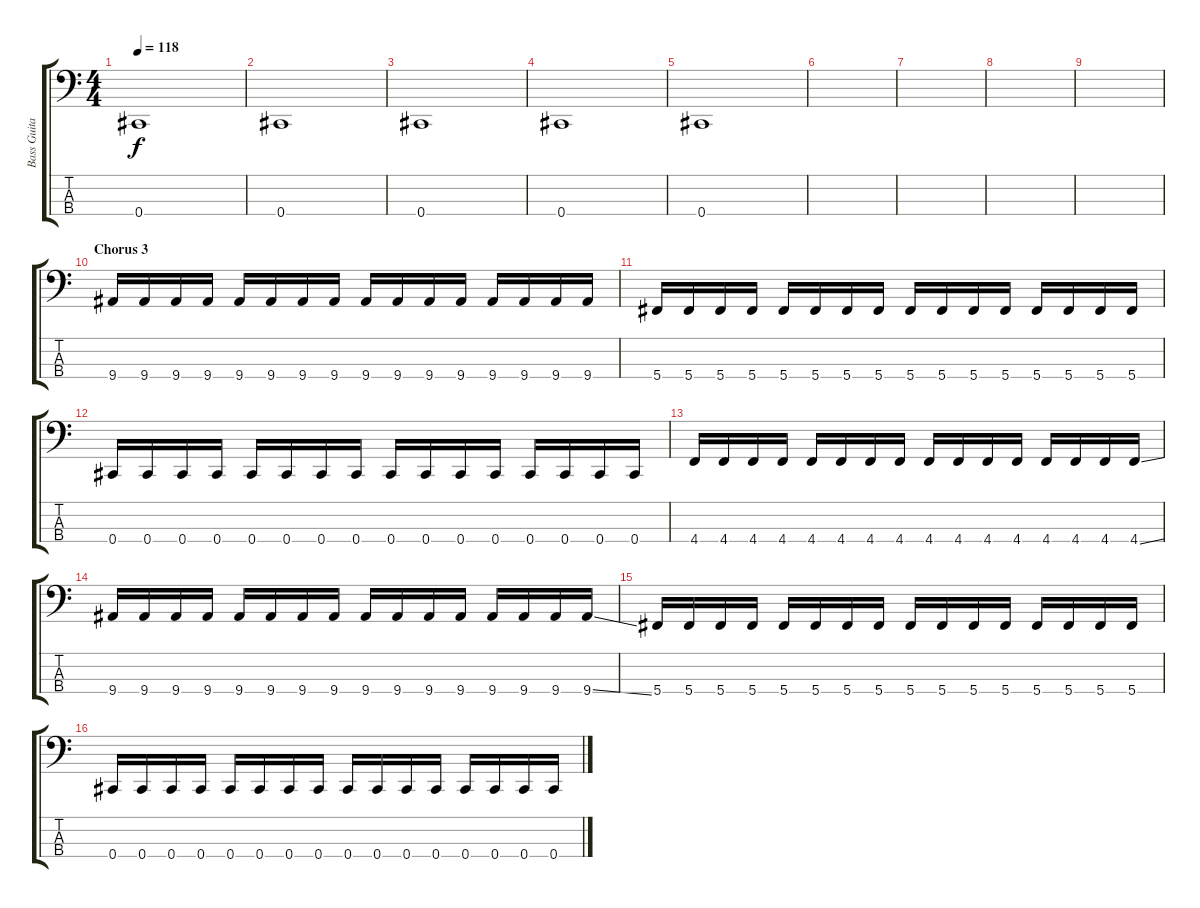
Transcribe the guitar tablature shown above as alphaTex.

\track ("Bass Guitar" "Bass Guita") {instrument electricbassfinger}
\staff {score tabs}
\tuning (Gb2 Db2 Ab1 Db1) {hide}
\ts (4 4)
\tempo 118
\clef f4
\ks c
0.4.1{dy f} |
0.4.1 |
0.4.1 |
0.4.1 |
0.4.1 |
|
|
|
|
\section ("" "Chorus 3")
9.4.16 9.4.16 9.4.16 9.4.16 9.4.16 9.4.16 9.4.16 9.4.16 9.4.16 9.4.16 9.4.16 9.4.16 9.4.16 9.4.16 9.4.16 9.4.16 |
5.4.16 5.4.16 5.4.16 5.4.16 5.4.16 5.4.16 5.4.16 5.4.16 5.4.16 5.4.16 5.4.16 5.4.16 5.4.16 5.4.16 5.4.16 5.4.16 |
0.4.16 0.4.16 0.4.16 0.4.16 0.4.16 0.4.16 0.4.16 0.4.16 0.4.16 0.4.16 0.4.16 0.4.16 0.4.16 0.4.16 0.4.16 0.4.16 |
4.4.16 4.4.16 4.4.16 4.4.16 4.4.16 4.4.16 4.4.16 4.4.16 4.4.16 4.4.16 4.4.16 4.4.16 4.4.16 4.4.16 4.4.16 4.4{ss}.16 |
9.4.16 9.4.16 9.4.16 9.4.16 9.4.16 9.4.16 9.4.16 9.4.16 9.4.16 9.4.16 9.4.16 9.4.16 9.4.16 9.4.16 9.4.16 9.4{ss}.16 |
5.4.16 5.4.16 5.4.16 5.4.16 5.4.16 5.4.16 5.4.16 5.4.16 5.4.16 5.4.16 5.4.16 5.4.16 5.4.16 5.4.16 5.4.16 5.4.16 |
0.4.16 0.4.16 0.4.16 0.4.16 0.4.16 0.4.16 0.4.16 0.4.16 0.4.16 0.4.16 0.4.16 0.4.16 0.4.16 0.4.16 0.4.16 0.4{ss}.16
